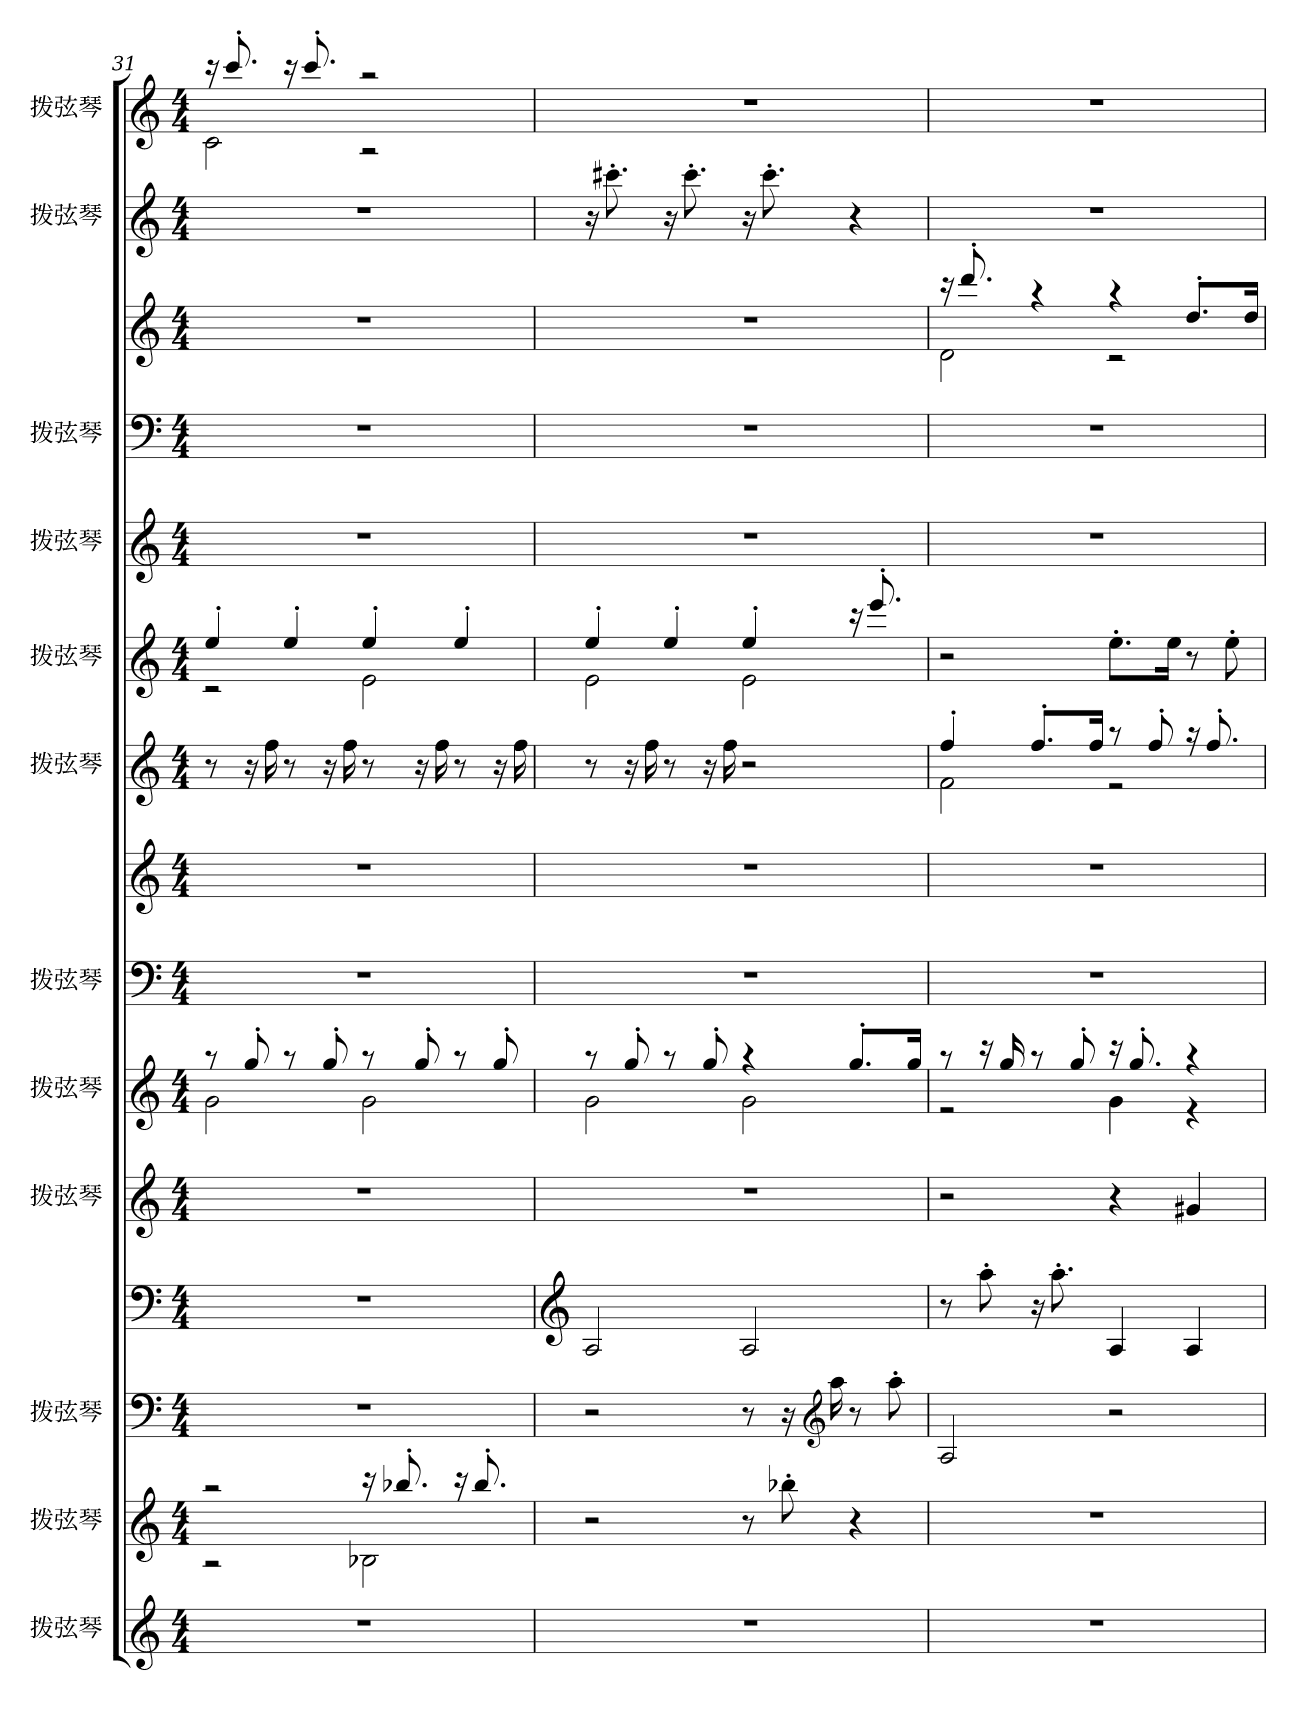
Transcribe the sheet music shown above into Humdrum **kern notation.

**kern	**kern	**kern	**kern	**kern	**kern	**kern	**kern	**kern	**kern	**kern	**kern	**kern	**kern	**kern
*part12	*part11	*part10	*part10	*part9	*part8	*part7	*part7	*part6	*part5	*part4	*part3	*part3	*part2	*part1
*staff15	*staff14	*staff13	*staff12	*staff11	*staff10	*staff9	*staff8	*staff7	*staff6	*staff5	*staff4	*staff3	*staff2	*staff1
*I"拨弦琴	*I"拨弦琴	*I"拨弦琴	*	*I"拨弦琴	*I"拨弦琴	*I"拨弦琴	*	*I"拨弦琴	*I"拨弦琴	*I"拨弦琴	*I"拨弦琴	*	*I"拨弦琴	*I"拨弦琴
*clefG2	*clefG2	*clefF4	*clefF4	*clefG2	*clefG2	*clefF4	*clefG2	*clefG2	*clefG2	*clefG2	*clefF4	*clefG2	*clefG2	*clefG2
*k[]	*k[]	*k[]	*k[]	*k[]	*k[]	*k[]	*k[]	*k[]	*k[]	*k[]	*k[]	*k[]	*k[]	*k[]
*M4/4	*M4/4	*M4/4	*M4/4	*M4/4	*M4/4	*M4/4	*M4/4	*M4/4	*M4/4	*M4/4	*M4/4	*M4/4	*M4/4	*M4/4
=31	=31	=31	=31	=31	=31	=31	=31	=31	=31	=31	=31	=31	=31	=31
*	*^	*	*	*	*^	*	*	*	*^	*	*	*	*	*^
1r	2r	2r	1r	1r	1r	8r	2g\	1r	1r	8r	4ee'/	2r	1r	1r	1r	1r	16r	2c\
.	.	.	.	.	.	.	.	.	.	.	.	.	.	.	.	.	8.ccc'/	.
.	.	.	.	.	.	8gg'/	.	.	.	16r	.	.	.	.	.	.	.	.
.	.	.	.	.	.	.	.	.	.	16ff\	.	.	.	.	.	.	.	.
.	.	.	.	.	.	8r	.	.	.	8r	4ee'/	.	.	.	.	.	16r	.
.	.	.	.	.	.	.	.	.	.	.	.	.	.	.	.	.	8.ccc'/	.
.	.	.	.	.	.	8gg'/	.	.	.	16r	.	.	.	.	.	.	.	.
.	.	.	.	.	.	.	.	.	.	16ff\	.	.	.	.	.	.	.	.
.	16r	2B-X\	.	.	.	8r	2g\	.	.	8r	4ee'/	2e\	.	.	.	.	2r	2r
.	8.bb-X'/	.	.	.	.	.	.	.	.	.	.	.	.	.	.	.	.	.
.	.	.	.	.	.	8gg'/	.	.	.	16r	.	.	.	.	.	.	.	.
.	.	.	.	.	.	.	.	.	.	16ff\	.	.	.	.	.	.	.	.
.	16r	.	.	.	.	8r	.	.	.	8r	4ee'/	.	.	.	.	.	.	.
.	8.bb-'/	.	.	.	.	.	.	.	.	.	.	.	.	.	.	.	.	.
.	.	.	.	.	.	8gg'/	.	.	.	16r	.	.	.	.	.	.	.	.
.	.	.	.	.	.	.	.	.	.	16ff\	.	.	.	.	.	.	.	.
*	*v	*v	*	*	*	*	*	*	*	*	*	*	*	*	*	*	*v	*v
!!LO:PB:g=z
=32	=32	=32	=32	=32	=32	=32	=32	=32	=32	=32	=32	=32	=32	=32	=32	=32
*	*	*	*clefG2	*	*	*	*	*	*	*	*	*	*	*	*	*
1r	2r	2r	2A/	1r	8r	2g\	1r	1r	8r	4ee'/	2e\	1r	1r	1r	16r	1r
.	.	.	.	.	.	.	.	.	.	.	.	.	.	.	8.ccc#X'\	.
.	.	.	.	.	8gg'/	.	.	.	16r	.	.	.	.	.	.	.
.	.	.	.	.	.	.	.	.	16ff\	.	.	.	.	.	.	.
.	.	.	.	.	8r	.	.	.	8r	4ee'/	.	.	.	.	16r	.
.	.	.	.	.	.	.	.	.	.	.	.	.	.	.	8.ccc#'\	.
.	.	.	.	.	8gg'/	.	.	.	16r	.	.	.	.	.	.	.
.	.	.	.	.	.	.	.	.	16ff\	.	.	.	.	.	.	.
.	8r	8r	2A/	.	4r	2g\	.	.	2r	4ee'/	2e\	.	.	.	16r	.
.	.	.	.	.	.	.	.	.	.	.	.	.	.	.	8.ccc#'\	.
.	8bb-X'\	16r	.	.	.	.	.	.	.	.	.	.	.	.	.	.
*	*	*clefG2	*	*	*	*	*	*	*	*	*	*	*	*	*	*
.	.	16aa\	.	.	.	.	.	.	.	.	.	.	.	.	.	.
.	4r	8r	.	.	8.gg'/L	.	.	.	.	16r	.	.	.	.	4r	.
.	.	.	.	.	.	.	.	.	.	8.eee'/	.	.	.	.	.	.
.	.	8aa'\	.	.	.	.	.	.	.	.	.	.	.	.	.	.
.	.	.	.	.	16gg/Jk	.	.	.	.	.	.	.	.	.	.	.
*	*	*	*	*	*	*	*	*	*	*v	*v	*	*	*	*	*
=33	=33	=33	=33	=33	=33	=33	=33	=33	=33	=33	=33	=33	=33	=33	=33
*	*	*	*	*	*	*	*	*	*^	*	*	*	*^	*	*
1r	1r	2A/	8r	2r	8r	2r	1r	1r	4ff'/	2f\	2r	1r	1r	16r	2d\	1r	1r
.	.	.	.	.	.	.	.	.	.	.	.	.	.	8.ddd'/	.	.	.
.	.	.	8aa'\	.	16r	.	.	.	.	.	.	.	.	.	.	.	.
.	.	.	.	.	16gg/	.	.	.	.	.	.	.	.	.	.	.	.
.	.	.	16r	.	8r	.	.	.	8.ff'/L	.	.	.	.	4r	.	.	.
.	.	.	8.aa'\	.	.	.	.	.	.	.	.	.	.	.	.	.	.
.	.	.	.	.	8gg'/	.	.	.	.	.	.	.	.	.	.	.	.
.	.	.	.	.	.	.	.	.	16ff/Jk	.	.	.	.	.	.	.	.
.	.	2r	4A/	4r	16r	4g\	.	.	8r	2r	8.ee'\L	.	.	4r	2r	.	.
.	.	.	.	.	8.gg'/	.	.	.	.	.	.	.	.	.	.	.	.
.	.	.	.	.	.	.	.	.	8ff'/	.	.	.	.	.	.	.	.
.	.	.	.	.	.	.	.	.	.	.	16ee\Jk	.	.	.	.	.	.
.	.	.	4A/	4g#X/	4r	4r	.	.	16r	.	8r	.	.	8.dd'/L	.	.	.
.	.	.	.	.	.	.	.	.	8.ff'/	.	.	.	.	.	.	.	.
.	.	.	.	.	.	.	.	.	.	.	8ee'\	.	.	.	.	.	.
.	.	.	.	.	.	.	.	.	.	.	.	.	.	16dd/Jk	.	.	.
*	*	*	*	*	*v	*v	*	*	*v	*v	*	*	*	*v	*v	*	*
=	=	=	=	=	=	=	=	=	=	=	=	=	=	=
*-	*-	*-	*-	*-	*-	*-	*-	*-	*-	*-	*-	*-	*-	*-
